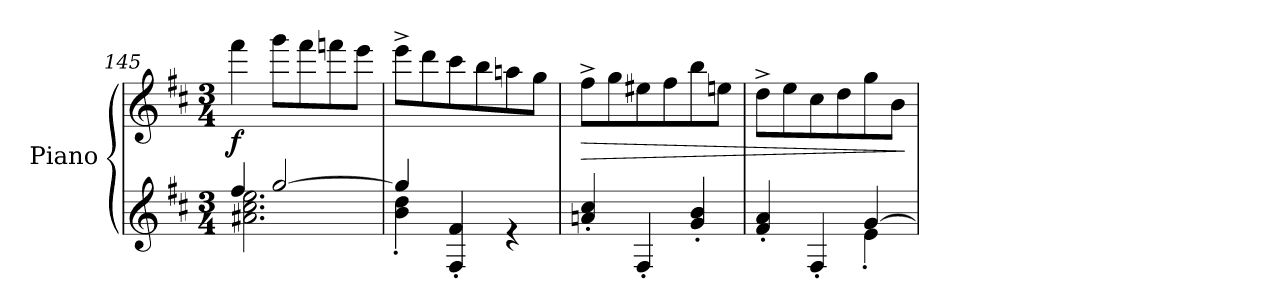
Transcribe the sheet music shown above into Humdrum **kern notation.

**kern	**kern	**dynam
*part1	*part1	*part1
*staff2	*staff1	*staff1/2
*I"Piano	*	*
*I'Pno	*	*
!!LO:LB:g=z
*clefG2	*clefG2	*
*k[f#c#]	*k[f#c#]	*
*M3/4	*M3/4	*
=145	=145	=145
*^	*	*
!	!	!	!LO:DY:b
4ff#/	2.a#X\ 2.cc#\ 2.ee\	4fff#\	f
[2gg/	.	8ggg\L	.
.	.	8fff#\	.
.	.	8fffn\	.
.	.	8eee\J	.
=146	=146	=146	=146
4gg/]	4b\' 4dd\'	8eee^\L	.
.	.	8ddd\	.
4F#/' 4f#/'	2ryy	8ccc#\	.
.	.	8bb\	.
4re	.	8aan\	.
.	.	8gg\J	.
*v	*v	*	*
=147	=147	=147
!	!	!LO:HP:b
4an/' 4cc#/'	8ff#^\L	>
.	8gg\	.
4F#'/	8ee#X\	.
.	8ff#\	.
4g/' 4b/'	8bb\	.
.	8een\J	.
=148	=148	=148
*^	*	*
4f#/' 4a/'	2ryy	8dd^\L	.
.	.	8ee\	.
4F#'/	.	8cc#\	.
.	.	8dd\	.
[4g/	4e'\	8gg\	.
.	.	8b\J	.
*v	*v	*	*
.	.	]
=	=	=
*-	*-	*-
